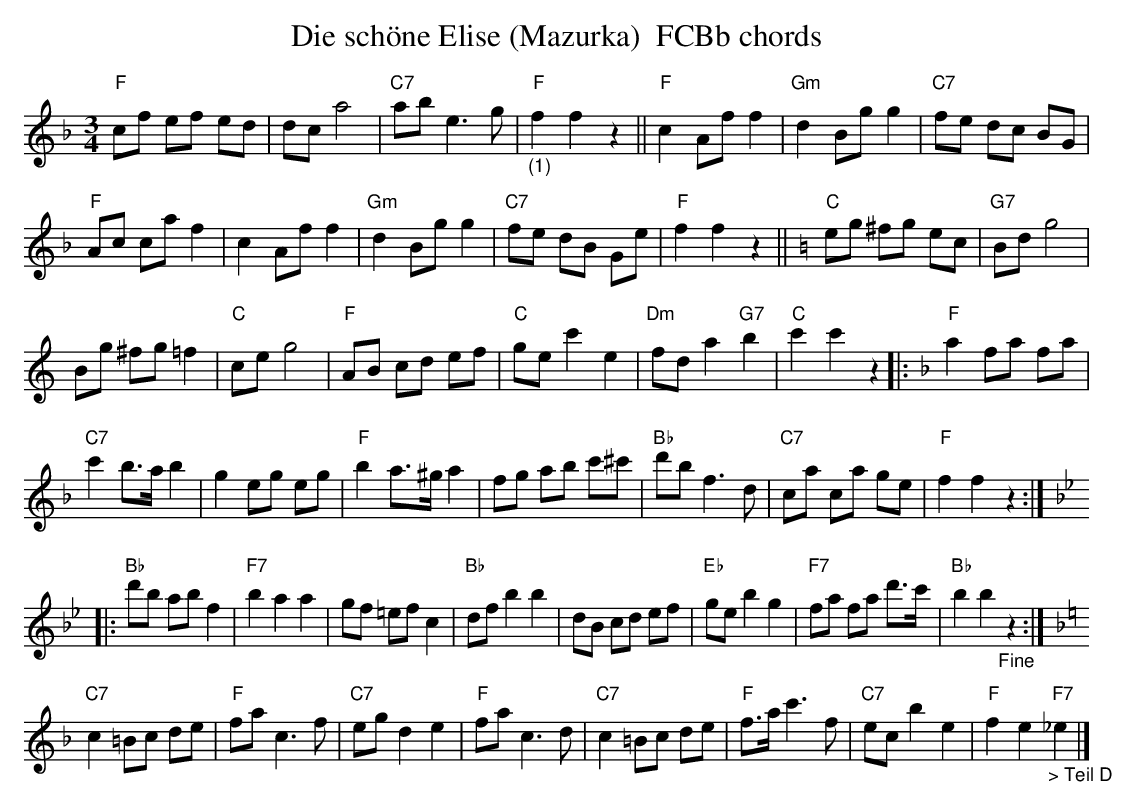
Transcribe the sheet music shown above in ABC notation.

X:1
T:Die schöne Elise (Mazurka)  FCBb chords
M:3/4
L:1/8
K:F %%MIDI gchordon
"F"cf ef ed | dca4 | "C7"abe3g | "F""_(1)"f2f2z2 || "F"c2Aff2 | "Gm"d2Bgg2 | "C7"fe dc BG |
"F"Ac caf2 | c2Aff2 | "Gm"d2Bgg2 | "C7"fe dB Ge | "F"f2f2z2 || [K:C] "C"eg ^fg ec | "G7"Bdg4 |
Bg ^fg =f2 | "C"ceg4 | "F"AB cd ef | "C"gec'2e2 | "Dm"fda2"G7"b2 | "C"c'2c'2z2 |: [K:F] "F"a2fa fa |
"C7"c'2b>ab2 | g2eg eg | "F"b2a>^ga2 | fg ab c'^c' | "Bb"d'bf3d | "C7"ca ca ge | "F"f2f2z2 :| [K:Bb]
|: "Bb"d'b abf2 | "F7"b2a2a2 | gf =efc2 | "Bb"dfb2b2 | dB cd ef | "Eb"geb2g2 | "F7"fa fa d'>c' | "Bb"b2b2"_Fine"z2 :| [K:F]
 "C7"c2=Bc de | "F"fac3f | "C7"egd2e2 | "F"fac3d | "C7"c2=Bc de | "F"f>ac'3f | "C7"ecb2e2 | "F"f2e2"F7""_> Teil D"_e2 |]
